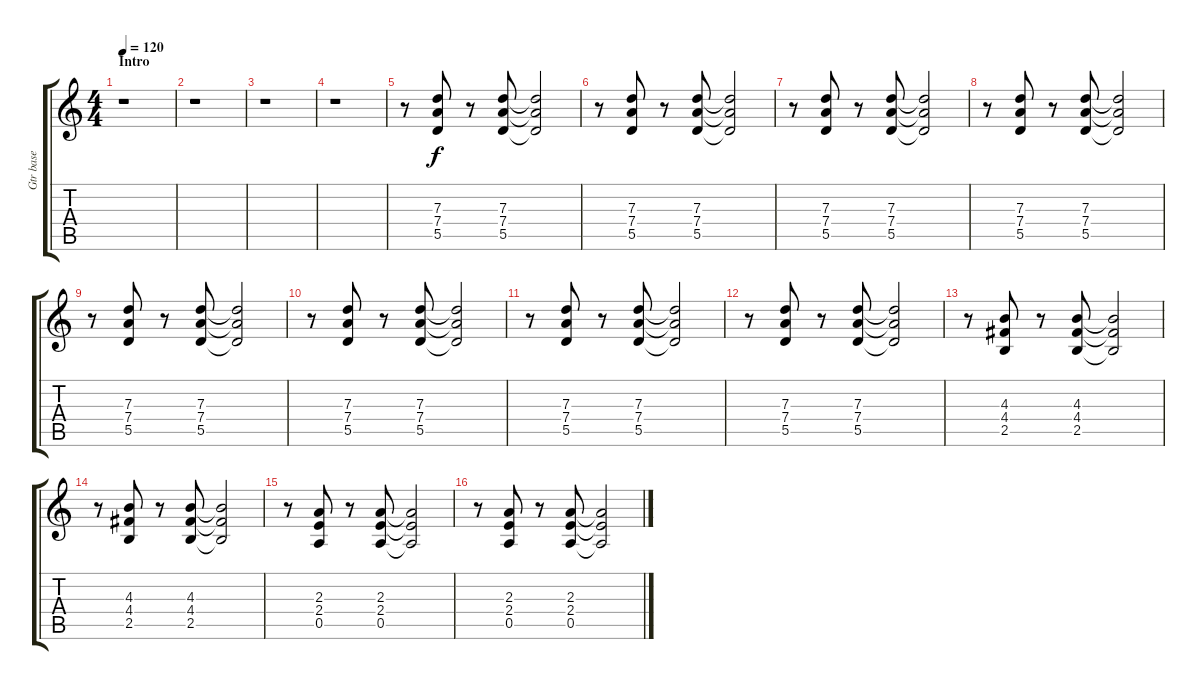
\track ("Gtr base" "Gtr base") {instrument distortionguitar}
\staff {score tabs}
\tuning (E4 B3 G3 D3 A2 E2) {hide}
\ts (4 4)
\section ("" "Intro")
\tempo 120
\clef g2
\ks c
r.1{dy f instrument distortionguitar} |
r.1 |
r.1 |
r.1 |
r.8 (7.3 7.4 5.5).8 r.8 (7.3 7.4 5.5).8 (7.3{t} 7.4{t} 5.5{t}).2 |
r.8 (7.3 7.4 5.5).8 r.8 (7.3 7.4 5.5).8 (7.3{t} 7.4{t} 5.5{t}).2 |
r.8 (7.3 7.4 5.5).8 r.8 (7.3 7.4 5.5).8 (7.3{t} 7.4{t} 5.5{t}).2 |
r.8 (7.3 7.4 5.5).8 r.8 (7.3 7.4 5.5).8 (7.3{t} 7.4{t} 5.5{t}).2 |
r.8 (7.3 7.4 5.5).8 r.8 (7.3 7.4 5.5).8 (7.3{t} 7.4{t} 5.5{t}).2 |
r.8 (7.3 7.4 5.5).8 r.8 (7.3 7.4 5.5).8 (7.3{t} 7.4{t} 5.5{t}).2 |
r.8 (7.3 7.4 5.5).8 r.8 (7.3 7.4 5.5).8 (7.3{t} 7.4{t} 5.5{t}).2 |
r.8 (7.3 7.4 5.5).8 r.8 (7.3 7.4 5.5).8 (7.3{t} 7.4{t} 5.5{t}).2 |
r.8 (4.3 4.4 2.5).8 r.8 (4.3 4.4 2.5).8 (4.3{t} 4.4{t} 2.5{t}).2 |
r.8 (4.3 4.4 2.5).8 r.8 (4.3 4.4 2.5).8 (4.3{t} 4.4{t} 2.5{t}).2 |
r.8 (2.3 2.4 0.5).8 r.8 (2.3 2.4 0.5).8 (2.3{t} 2.4{t} 0.5{t}).2 |
r.8 (2.3 2.4 0.5).8 r.8 (2.3 2.4 0.5).8 (2.3{t} 2.4{t} 0.5{t}).2
